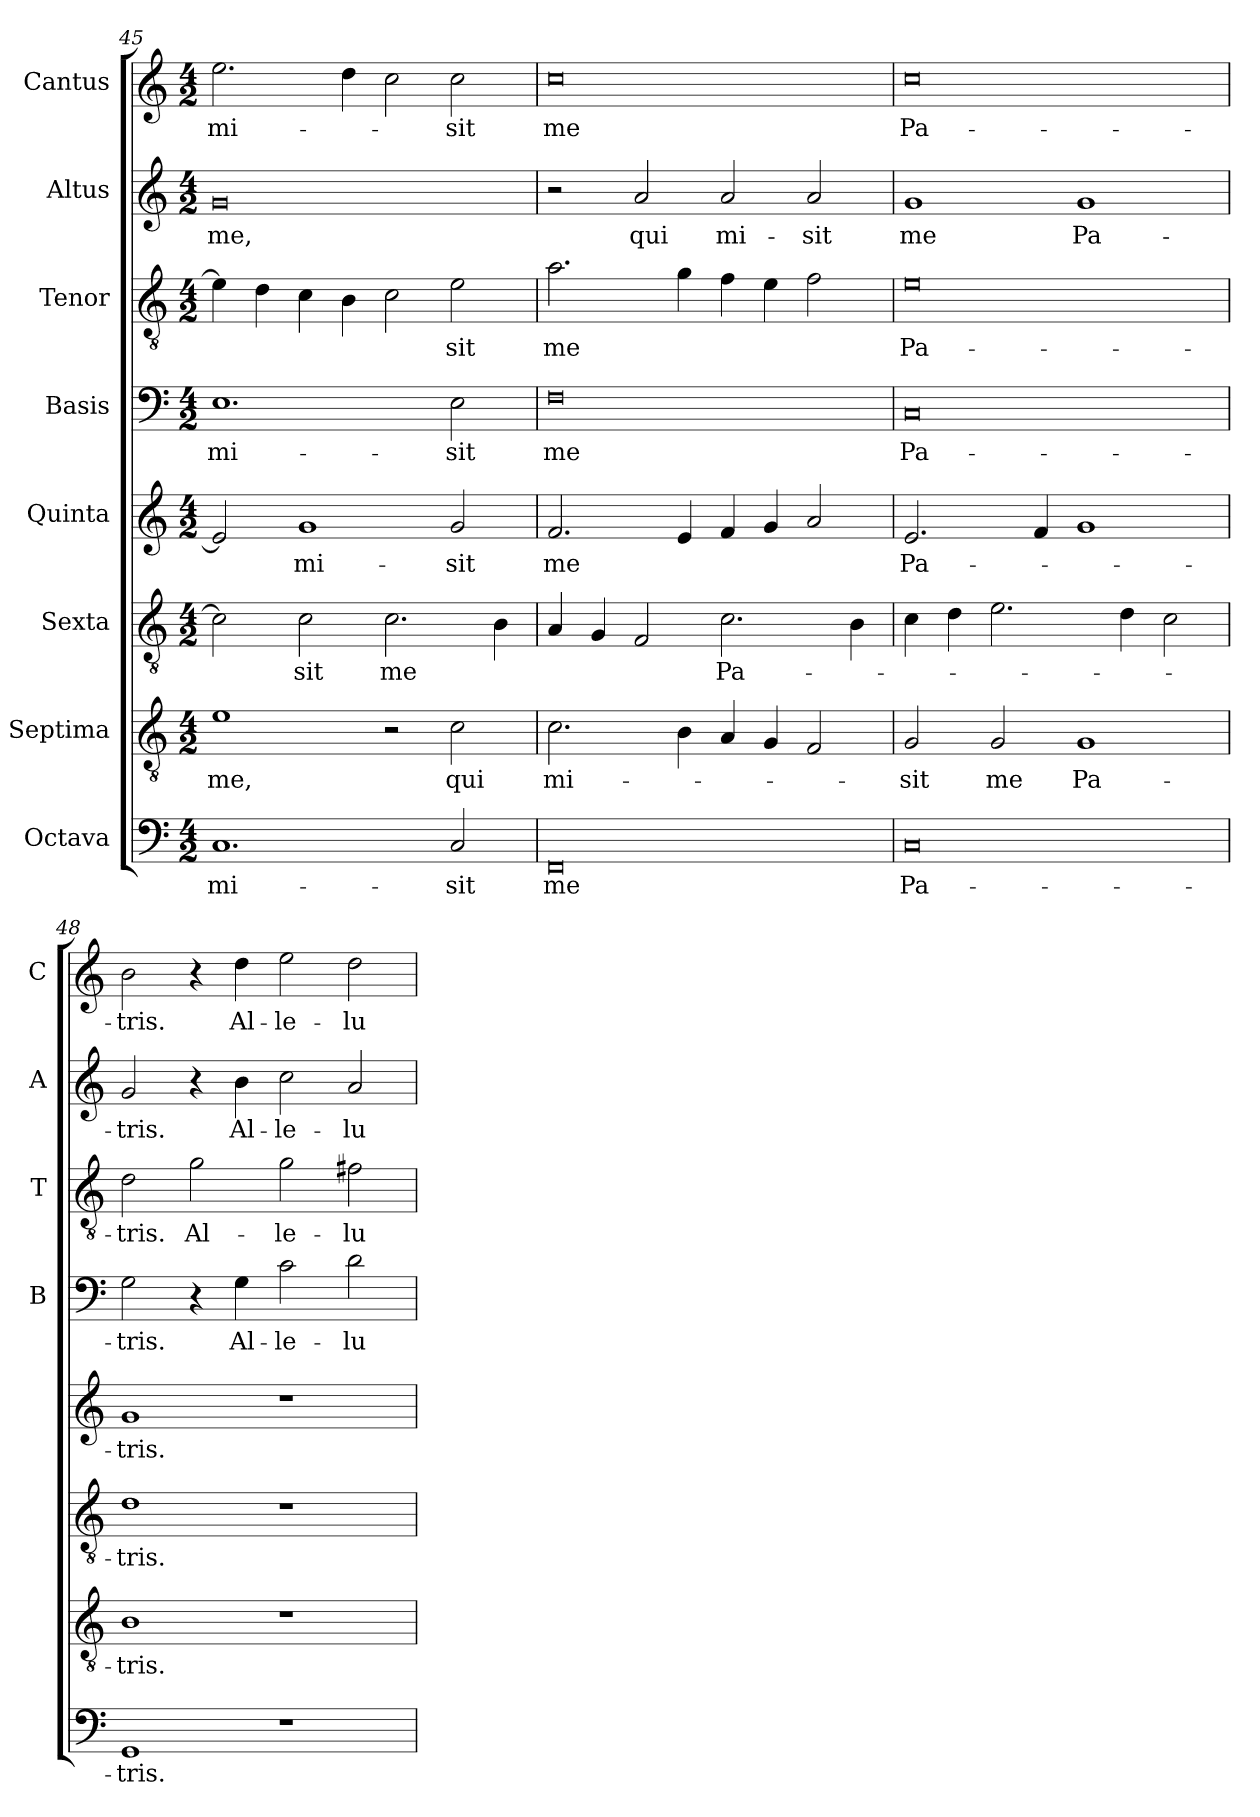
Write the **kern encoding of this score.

**kern	**text	**kern	**text	**kern	**text	**kern	**text	**kern	**text	**kern	**text	**kern	**text	**kern	**text
*part8	*part8	*part7	*part7	*part6	*part6	*part5	*part5	*part4	*part4	*part3	*part3	*part2	*part2	*part1	*part1
*staff8	*staff8	*staff7	*staff7	*staff6	*staff6	*staff5	*staff5	*staff4	*staff4	*staff3	*staff3	*staff2	*staff2	*staff1	*staff1
*I"Octava	*	*I"Septima	*	*I"Sexta	*	*I"Quinta	*	*I"Basis	*	*I"Tenor	*	*I"Altus	*	*I"Cantus	*
*	*	*	*	*	*	*	*	*I'B	*	*I'T	*	*I'A	*	*I'C	*
*clefF4	*	*clefGv2	*	*clefGv2	*	*clefG2	*	*clefF4	*	*clefGv2	*	*clefG2	*	*clefG2	*
*k[]	*	*k[]	*	*k[]	*	*k[]	*	*k[]	*	*k[]	*	*k[]	*	*k[]	*
*C:	*	*C:	*	*C:	*	*C:	*	*C:	*	*C:	*	*C:	*	*C:	*
*M4/2	*	*M4/2	*	*M4/2	*	*M4/2	*	*M4/2	*	*M4/2	*	*M4/2	*	*M4/2	*
=45	=45	=45	=45	=45	=45	=45	=45	=45	=45	=45	=45	=45	=45	=45	=45
!	!LO:LY:b	!	!LO:LY:b	!	!	!	!	!	!LO:LY:b	!	!	!	!LO:LY:b	!	!LO:LY:b
1.C	mi-	1e	me,	2c\]	.	2e/]	.	1.E	mi-	4e\]	.	0g	me,	2.ee\	mi-
.	.	.	.	.	.	.	.	.	.	4d\	.	.	.	.	.
!	!	!	!	!	!LO:LY:b	!	!LO:LY:b	!	!	!	!	!	!	!	!
.	.	.	.	2c\	-sit	1g	mi-	.	.	4c\	.	.	.	.	.
.	.	.	.	.	.	.	.	.	.	4B\	.	.	.	4dd\	.
!	!	!	!	!	!LO:LY:b	!	!	!	!	!	!	!	!	!	!
.	.	2r	.	2.c\	me	.	.	.	.	2c\	.	.	.	2cc\	.
!	!LO:LY:b	!	!LO:LY:b	!	!	!	!LO:LY:b	!	!LO:LY:b	!	!LO:LY:b	!	!	!	!LO:LY:b
2C/	-sit	2c\	qui	.	.	2g/	-sit	2E\	-sit	2e\	-sit	.	.	2cc\	-sit
.	.	.	.	4B\	.	.	.	.	.	.	.	.	.	.	.
!!LO:LB:g=z
=46	=46	=46	=46	=46	=46	=46	=46	=46	=46	=46	=46	=46	=46	=46	=46
!	!LO:LY:b	!	!LO:LY:b	!	!	!	!LO:LY:b	!	!LO:LY:b	!	!LO:LY:b	!	!	!	!LO:LY:b
0FF	me	2.c\	mi-	4A/	.	2.f/	me	0F	me	2.a\	me	2r	.	0cc	me
.	.	.	.	4G/	.	.	.	.	.	.	.	.	.	.	.
!	!	!	!	!	!	!	!	!	!	!	!	!	!LO:LY:b	!	!
.	.	.	.	2F/	.	.	.	.	.	.	.	2a/	qui	.	.
.	.	4B\	.	.	.	4e/	.	.	.	4g\	.	.	.	.	.
!	!	!	!	!	!LO:LY:b	!	!	!	!	!	!	!	!LO:LY:b	!	!
.	.	4A/	.	2.c\	Pa-	4f/	.	.	.	4f\	.	2a/	mi-	.	.
.	.	4G/	.	.	.	4g/	.	.	.	4e\	.	.	.	.	.
!	!	!	!	!	!	!	!	!	!	!	!	!	!LO:LY:b	!	!
.	.	2F/	.	.	.	2a/	.	.	.	2f\	.	2a/	-sit	.	.
.	.	.	.	4B\	.	.	.	.	.	.	.	.	.	.	.
=47	=47	=47	=47	=47	=47	=47	=47	=47	=47	=47	=47	=47	=47	=47	=47
!	!LO:LY:b	!	!LO:LY:b	!	!	!	!LO:LY:b	!	!LO:LY:b	!	!LO:LY:b	!	!LO:LY:b	!	!LO:LY:b
0C	Pa-	2G/	-sit	4c\	.	2.e/	Pa-	0C	Pa-	0e	Pa-	1g	me	0cc	Pa-
.	.	.	.	4d\	.	.	.	.	.	.	.	.	.	.	.
!	!	!	!LO:LY:b	!	!	!	!	!	!	!	!	!	!	!	!
.	.	2G/	me	2.e\	.	.	.	.	.	.	.	.	.	.	.
.	.	.	.	.	.	4f/	.	.	.	.	.	.	.	.	.
!	!	!	!LO:LY:b	!	!	!	!	!	!	!	!	!	!LO:LY:b	!	!
.	.	1G	Pa-	.	.	1g	.	.	.	.	.	1g	Pa-	.	.
.	.	.	.	4d\	.	.	.	.	.	.	.	.	.	.	.
.	.	.	.	2c\	.	.	.	.	.	.	.	.	.	.	.
=48	=48	=48	=48	=48	=48	=48	=48	=48	=48	=48	=48	=48	=48	=48	=48
!	!LO:LY:b	!	!LO:LY:b	!	!LO:LY:b	!	!LO:LY:b	!	!LO:LY:b	!	!LO:LY:b	!	!LO:LY:b	!	!LO:LY:b
1GG	-tris.	1B	-tris.	1d	-tris.	1g	-tris.	2G\	-tris.	2d\	-tris.	2g/	-tris.	2b\	-tris.
!	!	!	!	!	!	!	!	!	!	!	!LO:LY:b	!	!	!	!
.	.	.	.	.	.	.	.	4r	.	2g\	Al-	4r	.	4r	.
!	!	!	!	!	!	!	!	!	!LO:LY:b	!	!	!	!LO:LY:b	!	!LO:LY:b
.	.	.	.	.	.	.	.	4G\	Al-	.	.	4b\	Al-	4dd\	Al-
!	!	!	!	!	!	!	!	!	!LO:LY:b	!	!LO:LY:b	!	!LO:LY:b	!	!LO:LY:b
1r	.	1r	.	1r	.	1r	.	2c\	-le-	2g\	-le-	2cc\	-le-	2ee\	-le-
!	!	!	!	!	!	!	!	!	!LO:LY:b	!	!LO:LY:b	!	!LO:LY:b	!	!LO:LY:b
.	.	.	.	.	.	.	.	2d\	-lu-	2f#X\	-lu-	2a/	-lu-	2dd\	-lu-
=	=	=	=	=	=	=	=	=	=	=	=	=	=	=	=
*-	*-	*-	*-	*-	*-	*-	*-	*-	*-	*-	*-	*-	*-	*-	*-
